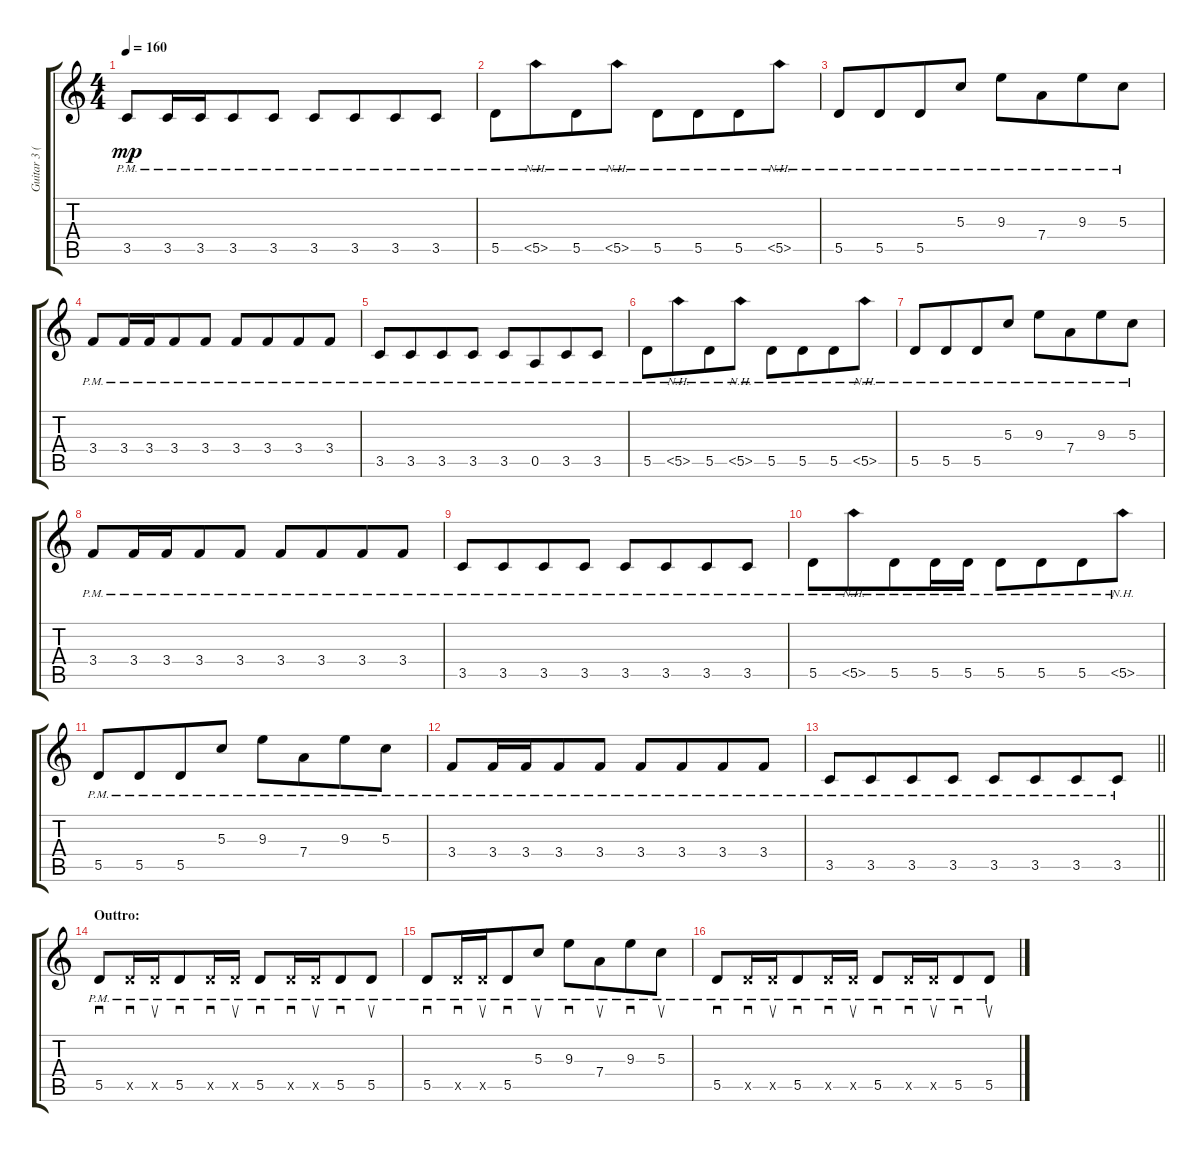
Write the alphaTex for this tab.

\track ("Guitar 3 (Electric)" "Guitar 3 (") {instrument overdrivenguitar}
\staff {score tabs}
\tuning (E4 B3 G3 D3 A2 E2) {hide}
\ts (4 4)
\tempo 160
\clef g2
\ks c
3.5{pm}.8{dy mp} 3.5{pm}.16 3.5{pm}.16{beam merge} 3.5{pm}.8 3.5{pm}.8 3.5{pm}.8 3.5{pm}.8{beam merge} 3.5{pm}.8 3.5{pm}.8 |
5.5{pm}.8 5.5{nh pm}.8{beam merge} 5.5{pm}.8 5.5{nh pm}.8 5.5{pm}.8 5.5{pm}.8{beam merge} 5.5{pm}.8 5.5{nh pm}.8 |
5.5{pm}.8 5.5{pm}.8{beam merge} 5.5{pm}.8 5.3{pm}.8 9.3{pm}.8 7.4{pm}.8{beam merge} 9.3{pm}.8 5.3{pm}.8 |
3.4{pm}.8 3.4{pm}.16 3.4{pm}.16{beam merge} 3.4{pm}.8 3.4{pm}.8 3.4{pm}.8 3.4{pm}.8{beam merge} 3.4{pm}.8 3.4{pm}.8 |
3.5{pm}.8 3.5{pm}.8{beam merge} 3.5{pm}.8 3.5{pm}.8 3.5{pm}.8 0.5{pm}.8{beam merge} 3.5{pm}.8 3.5{pm}.8 |
5.5{pm}.8 5.5{nh pm}.8{beam merge} 5.5{pm}.8 5.5{nh pm}.8 5.5{pm}.8 5.5{pm}.8{beam merge} 5.5{pm}.8 5.5{nh pm}.8 |
5.5{pm}.8 5.5{pm}.8{beam merge} 5.5{pm}.8 5.3{pm}.8 9.3{pm}.8 7.4{pm}.8{beam merge} 9.3{pm}.8 5.3{pm}.8 |
3.4{pm}.8 3.4{pm}.16 3.4{pm}.16{beam merge} 3.4{pm}.8 3.4{pm}.8 3.4{pm}.8 3.4{pm}.8{beam merge} 3.4{pm}.8 3.4{pm}.8 |
3.5{pm}.8 3.5{pm}.8{beam merge} 3.5{pm}.8 3.5{pm}.8 3.5{pm}.8 3.5{pm}.8{beam merge} 3.5{pm}.8 3.5{pm}.8 |
5.5{pm}.8 5.5{nh pm}.8{beam merge} 5.5{pm}.8 5.5{pm}.16 5.5{pm}.16 5.5{pm}.8 5.5{pm}.8{beam merge} 5.5{pm}.8 5.5{nh pm}.8 |
5.5{pm}.8 5.5{pm}.8{beam merge} 5.5{pm}.8 5.3{pm}.8 9.3{pm}.8 7.4{pm}.8{beam merge} 9.3{pm}.8 5.3{pm}.8 |
3.4{pm}.8 3.4{pm}.16 3.4{pm}.16{beam merge} 3.4{pm}.8 3.4{pm}.8 3.4{pm}.8 3.4{pm}.8{beam merge} 3.4{pm}.8 3.4{pm}.8 |
\barLineRight lightlight
3.5{pm}.8 3.5{pm}.8{beam merge} 3.5{pm}.8 3.5{pm}.8 3.5{pm}.8 3.5{pm}.8{beam merge} 3.5{pm}.8 3.5{pm}.8 |
\section ("" "Outtro:")
5.5{pm}.8{sd} 5.5{pm x}.16{sd} 5.5{pm x}.16{su beam merge} 5.5{pm}.8{sd} 5.5{pm x}.16{sd} 5.5{pm x}.16{su} 5.5{pm}.8{sd} 5.5{pm x}.16{sd} 5.5{pm x}.16{su beam merge} 5.5{pm}.8{sd} 5.5{pm}.8{su} |
5.5{pm}.8{sd} 5.5{pm x}.16{sd} 5.5{pm x}.16{su beam merge} 5.5{pm}.8{sd} 5.3{pm}.8{su} 9.3{pm}.8{sd} 7.4{pm}.8{su beam merge} 9.3{pm}.8{sd} 5.3{pm}.8{su} |
5.5{pm}.8{sd} 5.5{pm x}.16{sd} 5.5{pm x}.16{su beam merge} 5.5{pm}.8{sd} 5.5{pm x}.16{sd} 5.5{pm x}.16{su} 5.5{pm}.8{sd} 5.5{pm x}.16{sd} 5.5{pm x}.16{su beam merge} 5.5{pm}.8{sd} 5.5{pm}.8{su}
